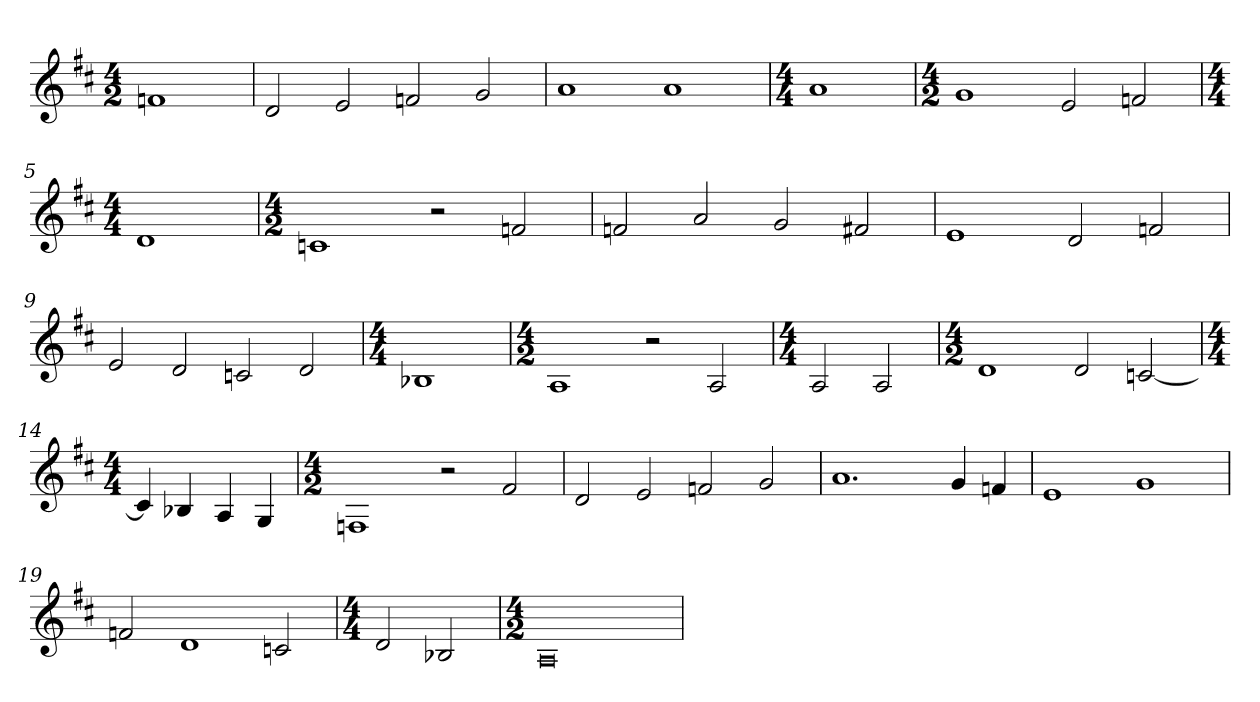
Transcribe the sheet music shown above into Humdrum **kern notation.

**kern
*part1
*staff1
*clefG2
*k[f#c#]
*D:
*M4/2
=
1fn
=1
2d
2e
2fn
2g
=2
1a
1a
=3
*M4/4
1a
=4
*M4/2
1g
2e
2fn
=5
*M4/4
1d
=6
*M4/2
1cn
2r
2fn
=7
2fn
2a
2g
2f#
=8
1e
2d
2fn
=9
2e
2d
2cn
2d
=10
*M4/4
1B-X
=11
*M4/2
1A
2r
2A
=12
*M4/4
2A
2A
=13
*M4/2
1d
2d
[2cn
=14
*M4/4
4c]
4B-X
4A
4G
=15
*M4/2
1Fn
2r
2f#
=16
2d
2e
2fn
2g
=17
1.a
4g
4fn
=18
1e
1g
=19
2fn
1d
2cn
=20
*M4/4
2d
2B-X
=21
*M4/2
0A
=
*-
